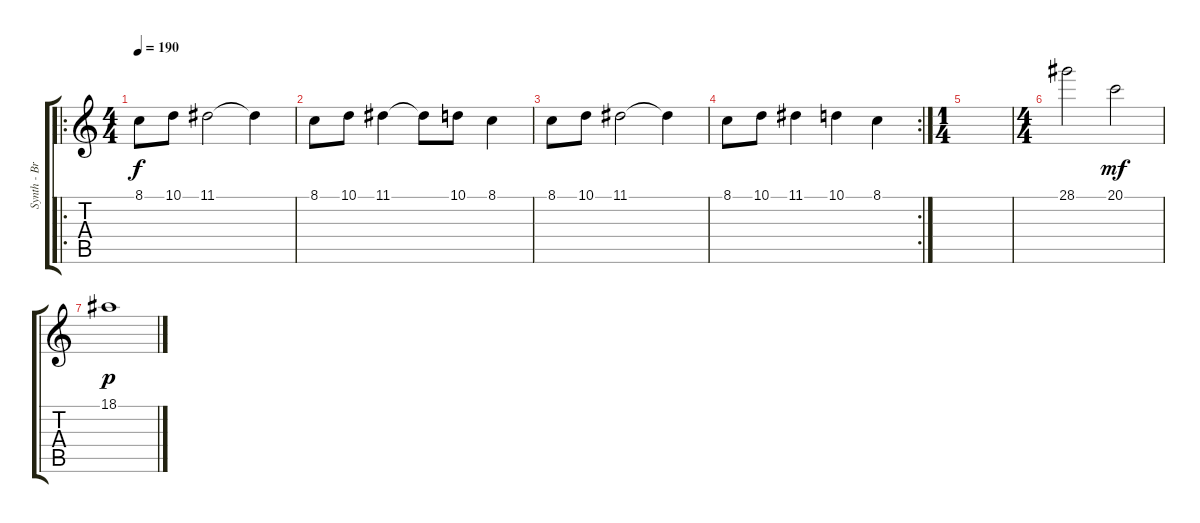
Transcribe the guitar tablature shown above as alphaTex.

\track ("Synth - Brass/Horn" "Synth - Br") {instrument brasssection}
\staff {score tabs}
\tuning (E4 B3 G3 D3 A2 E2) {hide}
\ro
\ts (4 4)
\tempo 190
\clef g2
\ks c
8.1.8{dy f instrument brasssection} 10.1.8 11.1.2 11.1{t}.4 |
8.1.8 10.1.8 11.1.4 11.1{t}.8 10.1.8 8.1.4 |
8.1.8 10.1.8 11.1.2 11.1{t}.4 |
\rc 2
8.1.8 10.1.8 11.1.4 10.1.4 8.1.4 |
\ts (1 4)
|
\ts (4 4)
28.1.2{instrument pad1newage} 20.1.2{dy mf} |
18.1.1{dy p}
